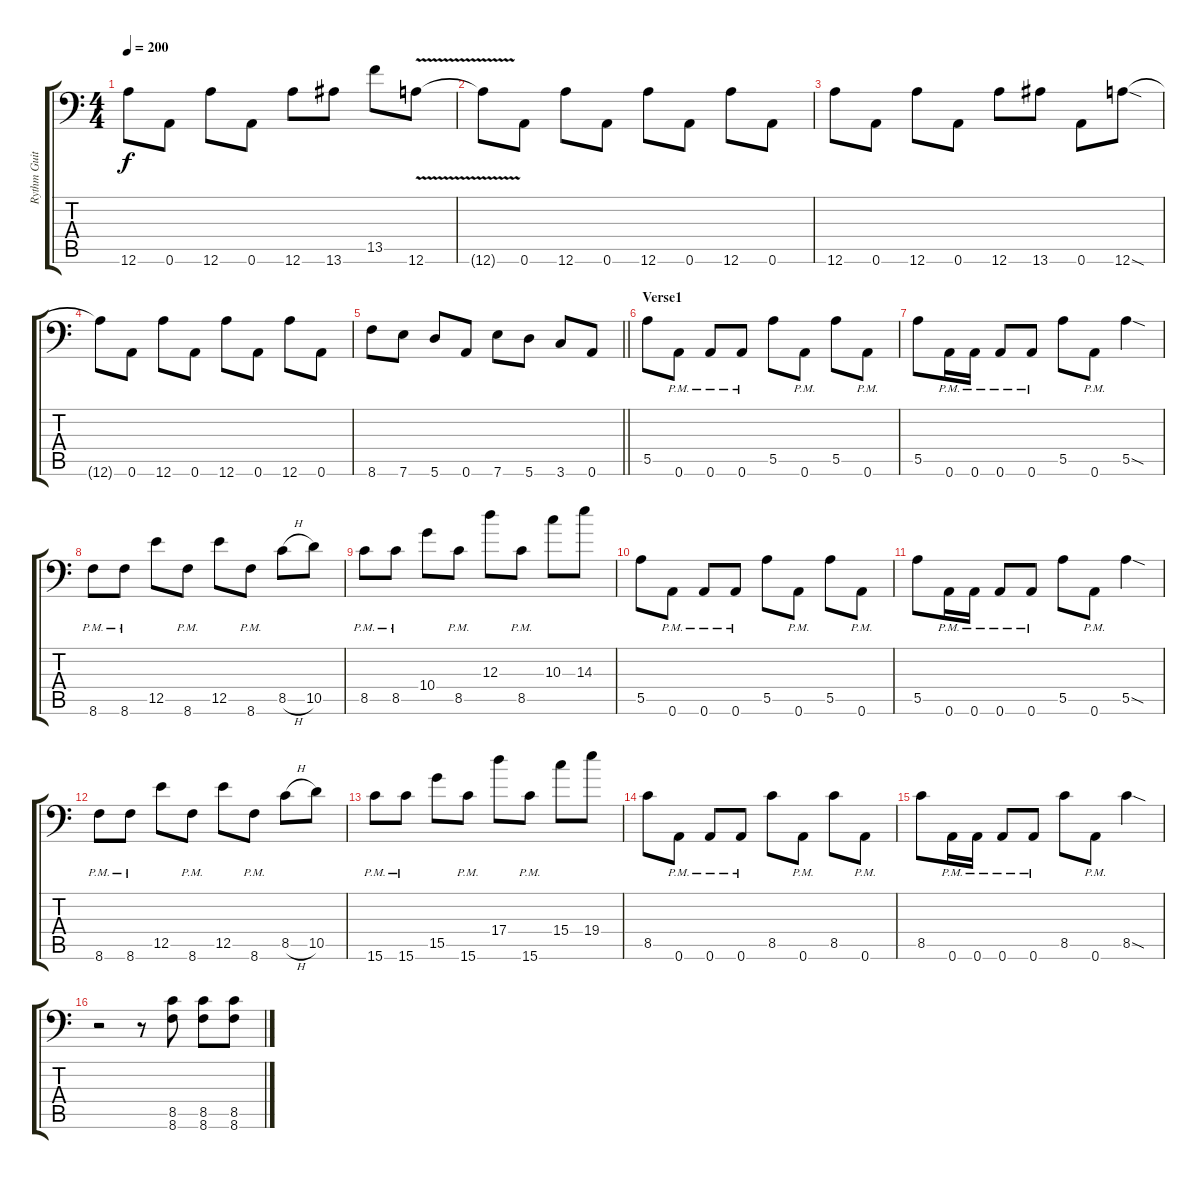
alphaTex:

\track ("Rythm Guitar" "Rythm Guit") {instrument distortionguitar}
\staff {score tabs}
\tuning (B3 Gb3 D3 A2 E2 A1) {hide}
\ts (4 4)
\tempo 200
\clef f4
\ks c
12.6.8{dy f} 0.6.8 12.6.8 0.6.8 12.6.8 13.6.8 13.5.8 12.6{v}.8 |
12.6{t}.8 0.6.8 12.6.8 0.6.8 12.6.8 0.6.8 12.6.8 0.6.8 |
12.6.8 0.6.8 12.6.8 0.6.8 12.6.8 13.6.8 0.6.8 12.6{sod}.8 |
12.6{t}.8 0.6.8 12.6.8 0.6.8 12.6.8 0.6.8 12.6.8 0.6.8 |
\barLineRight lightlight
8.6.8 7.6.8 5.6.8 0.6.8 7.6.8 5.6.8 3.6.8 0.6.8 |
\section ("" "Verse1")
5.5.8 0.6{pm}.8 0.6{pm}.8 0.6{pm}.8 5.5.8 0.6{pm}.8 5.5.8 0.6{pm}.8 |
5.5.8 0.6{pm}.16 0.6{pm}.16 0.6{pm}.8 0.6{pm}.8 5.5.8 0.6{pm}.8 5.5{sod}.4 |
8.6{pm}.8 8.6{pm}.8 12.5.8 8.6{pm}.8 12.5.8 8.6{pm}.8 8.5{h}.8 10.5.8 |
8.5{pm}.8 8.5{pm}.8 10.4.8 8.5{pm}.8 12.3.8 8.5{pm}.8 10.3.8 14.3.8 |
5.5.8 0.6{pm}.8 0.6{pm}.8 0.6{pm}.8 5.5.8 0.6{pm}.8 5.5.8 0.6{pm}.8 |
5.5.8 0.6{pm}.16 0.6{pm}.16 0.6{pm}.8 0.6{pm}.8 5.5.8 0.6{pm}.8 5.5{sod}.4 |
8.6{pm}.8 8.6{pm}.8 12.5.8 8.6{pm}.8 12.5.8 8.6{pm}.8 8.5{h}.8 10.5.8 |
15.6{pm}.8 15.6{pm}.8 15.5.8 15.6{pm}.8 17.4.8 15.6{pm}.8 15.4.8 19.4.8 |
8.5.8 0.6{pm}.8 0.6{pm}.8 0.6{pm}.8 8.5.8 0.6{pm}.8 8.5.8 0.6{pm}.8 |
8.5.8 0.6{pm}.16 0.6{pm}.16 0.6{pm}.8 0.6{pm}.8 8.5.8 0.6{pm}.8 8.5{sod}.4 |
r.2 r.8 (8.5 8.6).8 (8.5 8.6).8 (8.5 8.6).8
